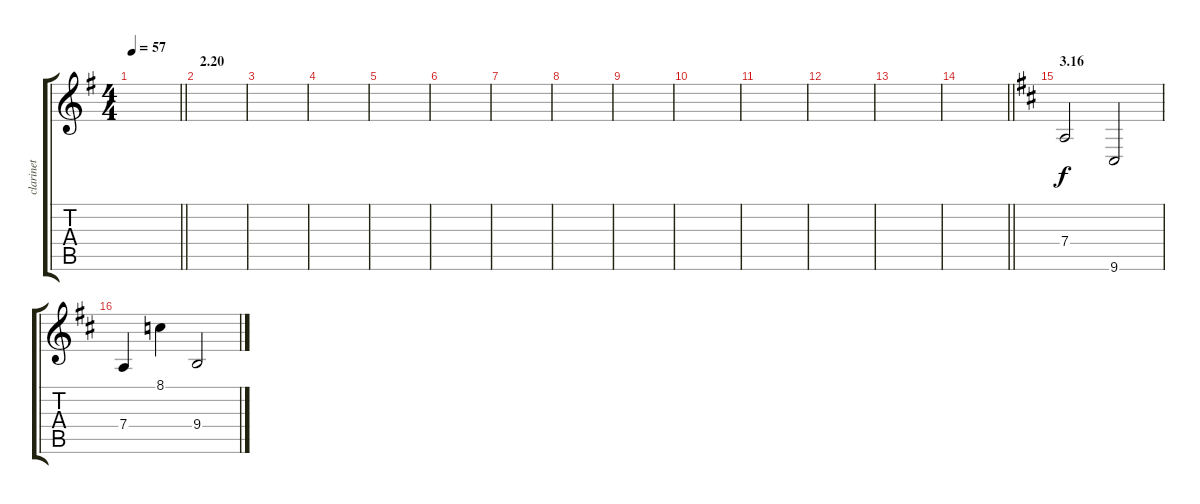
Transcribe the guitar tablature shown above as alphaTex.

\track ("clarinet" "clarinet") {instrument clarinet}
\staff {score tabs}
\tuning (E4 B3 G3 D3 A2 E2) {hide}
\ts (4 4)
\tempo 57
\clef g2
\barLineRight lightlight
\ks g
|
\section ("" "2.20")
|
|
|
|
|
|
|
|
|
|
|
|
\barLineRight lightlight
|
\section ("" "3.16")
\ks d
7.4.2 9.6.2 |
7.4.4 8.1.4 9.4.2
